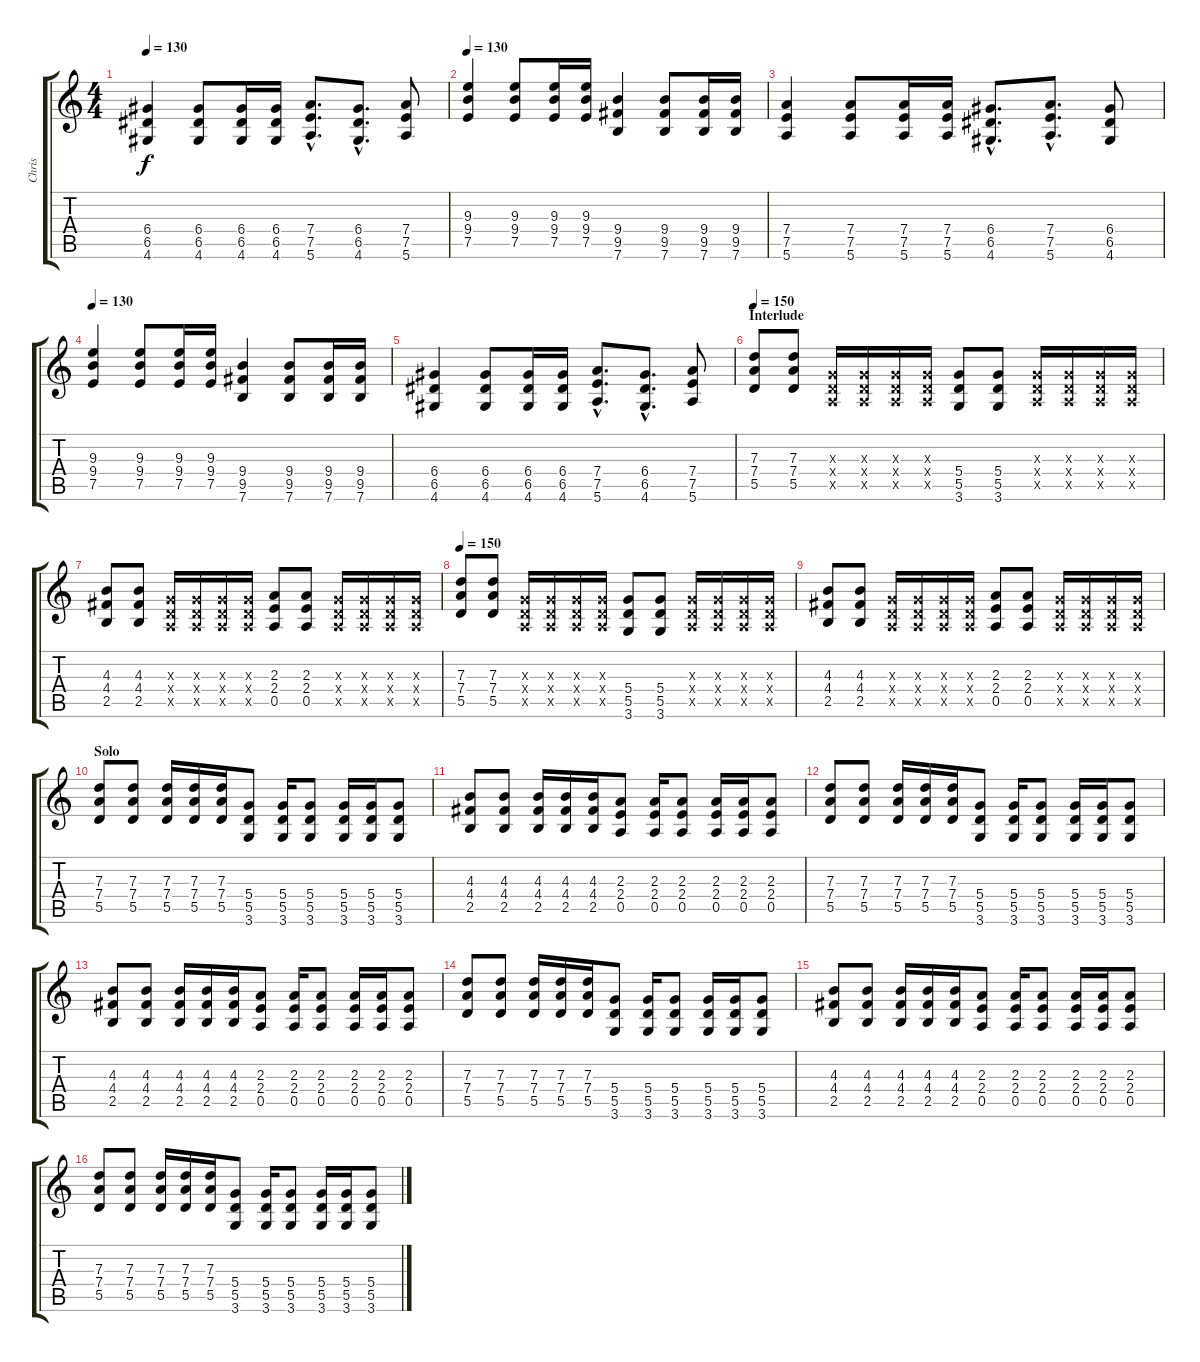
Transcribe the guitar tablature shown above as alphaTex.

\track ("Chris" "Chris") {instrument distortionguitar}
\staff {score tabs}
\tuning (E4 B3 G3 D3 A2 E2) {hide}
\ts (4 4)
\tempo 130
\clef g2
\ks c
(6.4 6.5 4.6).4{dy f} (6.4 6.5 4.6).8 (6.4 6.5 4.6).16 (6.4 6.5 4.6).16 (7.4{hac} 7.5{hac} 5.6{hac}).8{d} (6.4{hac} 6.5{hac} 4.6{hac}).8{d} (7.4 7.5 5.6).8 |
\tempo 130
(9.3 9.4 7.5).4 (9.3 9.4 7.5).8 (9.3 9.4 7.5).16 (9.3 9.4 7.5).16 (9.4 9.5 7.6).4 (9.4 9.5 7.6).8 (9.4 9.5 7.6).16 (9.4 9.5 7.6).16 |
(7.4 7.5 5.6).4 (7.4 7.5 5.6).8 (7.4 7.5 5.6).16 (7.4 7.5 5.6).16 (6.4{hac} 6.5{hac} 4.6{hac}).8{d} (7.4{hac} 7.5{hac} 5.6{hac}).8{d} (6.4 6.5 4.6).8 |
\tempo 130
(9.3 9.4 7.5).4 (9.3 9.4 7.5).8 (9.3 9.4 7.5).16 (9.3 9.4 7.5).16 (9.4 9.5 7.6).4 (9.4 9.5 7.6).8 (9.4 9.5 7.6).16 (9.4 9.5 7.6).16 |
(6.4 6.5 4.6).4 (6.4 6.5 4.6).8 (6.4 6.5 4.6).16 (6.4 6.5 4.6).16 (7.4{hac} 7.5{hac} 5.6{hac}).8{d} (6.4{hac} 6.5{hac} 4.6{hac}).8{d} (7.4 7.5 5.6).8 |
\section ("" "Interlude")
\tempo 150
(7.3 7.4 5.5).8 (7.3 7.4 5.5).8 (0.3{x} 0.4{x} 0.5{x}).16 (0.3{x} 0.4{x} 0.5{x}).16 (0.3{x} 0.4{x} 0.5{x}).16 (0.3{x} 0.4{x} 0.5{x}).16 (5.4 5.5 3.6).8 (5.4 5.5 3.6).8 (0.3{x} 0.4{x} 0.5{x}).16 (0.3{x} 0.4{x} 0.5{x}).16 (0.3{x} 0.4{x} 0.5{x}).16 (0.3{x} 0.4{x} 0.5{x}).16 |
(4.3 4.4 2.5).8 (4.3 4.4 2.5).8 (0.3{x} 0.4{x} 0.5{x}).16 (0.3{x} 0.4{x} 0.5{x}).16 (0.3{x} 0.4{x} 0.5{x}).16 (0.3{x} 0.4{x} 0.5{x}).16 (2.3 2.4 0.5).8 (2.3 2.4 0.5).8 (0.3{x} 0.4{x} 0.5{x}).16 (0.3{x} 0.4{x} 0.5{x}).16 (0.3{x} 0.4{x} 0.5{x}).16 (0.3{x} 0.4{x} 0.5{x}).16 |
\tempo 150
(7.3 7.4 5.5).8 (7.3 7.4 5.5).8 (0.3{x} 0.4{x} 0.5{x}).16 (0.3{x} 0.4{x} 0.5{x}).16 (0.3{x} 0.4{x} 0.5{x}).16 (0.3{x} 0.4{x} 0.5{x}).16 (5.4 5.5 3.6).8 (5.4 5.5 3.6).8 (0.3{x} 0.4{x} 0.5{x}).16 (0.3{x} 0.4{x} 0.5{x}).16 (0.3{x} 0.4{x} 0.5{x}).16 (0.3{x} 0.4{x} 0.5{x}).16 |
(4.3 4.4 2.5).8 (4.3 4.4 2.5).8 (0.3{x} 0.4{x} 0.5{x}).16 (0.3{x} 0.4{x} 0.5{x}).16 (0.3{x} 0.4{x} 0.5{x}).16 (0.3{x} 0.4{x} 0.5{x}).16 (2.3 2.4 0.5).8 (2.3 2.4 0.5).8 (0.3{x} 0.4{x} 0.5{x}).16 (0.3{x} 0.4{x} 0.5{x}).16 (0.3{x} 0.4{x} 0.5{x}).16 (0.3{x} 0.4{x} 0.5{x}).16 |
\section ("" "Solo")
(7.3 7.4 5.5).8{volume 11} (7.3 7.4 5.5).8 (7.3 7.4 5.5).16 (7.3 7.4 5.5).16 (7.3 7.4 5.5).16 (5.4 5.5 3.6).8 (5.4 5.5 3.6).16 (5.4 5.5 3.6).8 (5.4 5.5 3.6).16 (5.4 5.5 3.6).16 (5.4 5.5 3.6).8 |
(4.3 4.4 2.5).8 (4.3 4.4 2.5).8 (4.3 4.4 2.5).16 (4.3 4.4 2.5).16 (4.3 4.4 2.5).16 (2.3 2.4 0.5).8 (2.3 2.4 0.5).16 (2.3 2.4 0.5).8 (2.3 2.4 0.5).16 (2.3 2.4 0.5).16 (2.3 2.4 0.5).8 |
(7.3 7.4 5.5).8{volume 11} (7.3 7.4 5.5).8 (7.3 7.4 5.5).16 (7.3 7.4 5.5).16 (7.3 7.4 5.5).16 (5.4 5.5 3.6).8 (5.4 5.5 3.6).16 (5.4 5.5 3.6).8 (5.4 5.5 3.6).16 (5.4 5.5 3.6).16 (5.4 5.5 3.6).8 |
(4.3 4.4 2.5).8 (4.3 4.4 2.5).8 (4.3 4.4 2.5).16 (4.3 4.4 2.5).16 (4.3 4.4 2.5).16 (2.3 2.4 0.5).8 (2.3 2.4 0.5).16 (2.3 2.4 0.5).8 (2.3 2.4 0.5).16 (2.3 2.4 0.5).16 (2.3 2.4 0.5).8 |
(7.3 7.4 5.5).8{volume 11} (7.3 7.4 5.5).8 (7.3 7.4 5.5).16 (7.3 7.4 5.5).16 (7.3 7.4 5.5).16 (5.4 5.5 3.6).8 (5.4 5.5 3.6).16 (5.4 5.5 3.6).8 (5.4 5.5 3.6).16 (5.4 5.5 3.6).16 (5.4 5.5 3.6).8 |
(4.3 4.4 2.5).8 (4.3 4.4 2.5).8 (4.3 4.4 2.5).16 (4.3 4.4 2.5).16 (4.3 4.4 2.5).16 (2.3 2.4 0.5).8 (2.3 2.4 0.5).16 (2.3 2.4 0.5).8 (2.3 2.4 0.5).16 (2.3 2.4 0.5).16 (2.3 2.4 0.5).8 |
(7.3 7.4 5.5).8{volume 11} (7.3 7.4 5.5).8 (7.3 7.4 5.5).16 (7.3 7.4 5.5).16 (7.3 7.4 5.5).16 (5.4 5.5 3.6).8 (5.4 5.5 3.6).16 (5.4 5.5 3.6).8 (5.4 5.5 3.6).16 (5.4 5.5 3.6).16 (5.4 5.5 3.6).8
